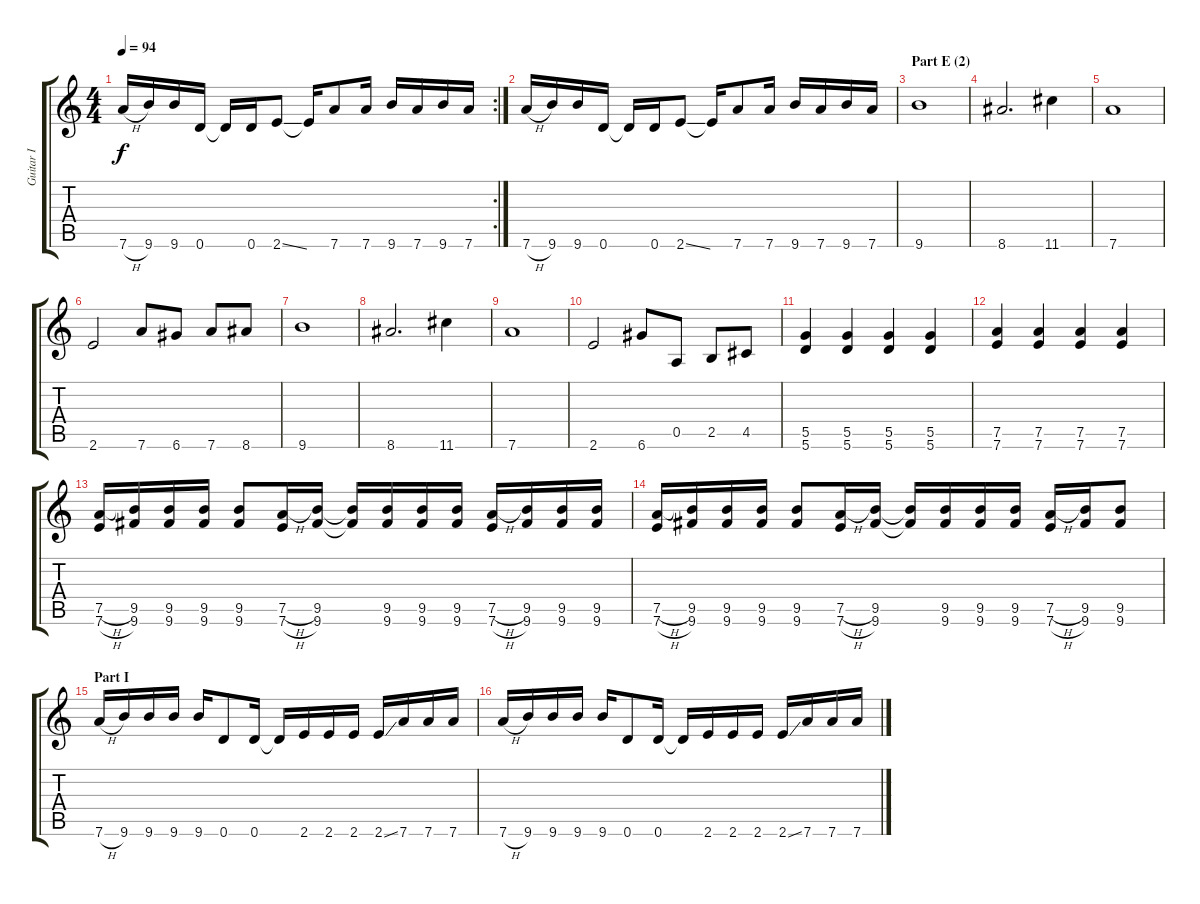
\track ("Guitar I" "Guitar I") {instrument distortionguitar}
\staff {score tabs}
\tuning (E4 B3 G3 D3 A2 D3) {hide}
\rc 2
\ts (4 4)
\tempo 94
\clef g2
\ks c
7.6{h}.16{dy f} 9.6.16 9.6.16 0.6.16 0.6{t}.16 0.6.16 2.6{ss}.8 2.6{t}.16 7.6.8 7.6.16 9.6.16 7.6.16 9.6.16 7.6.16 |
7.6{h}.16 9.6.16 9.6.16 0.6.16 0.6{t}.16 0.6.16 2.6{ss}.8 2.6{t}.16 7.6.8 7.6.16 9.6.16 7.6.16 9.6.16 7.6.16 |
\section ("" "Part E (2)")
9.6.1 |
8.6.2{d} 11.6.4 |
7.6.1 |
2.6.2 7.6.8 6.6.8 7.6.8 8.6.8 |
9.6.1 |
8.6.2{d} 11.6.4 |
7.6.1 |
2.6.2 6.6.8 0.5.8 2.5.8 4.5.8 |
(5.5 5.6).4 (5.5 5.6).4 (5.5 5.6).4 (5.5 5.6).4 |
(7.5 7.6).4 (7.5 7.6).4 (7.5 7.6).4 (7.5 7.6).4 |
(7.5{h} 7.6{h}).16 (9.5 9.6).16 (9.5 9.6).16 (9.5 9.6).16 (9.5 9.6).8 (7.5{h} 7.6{h}).16 (9.5 9.6).16 (9.5{t} 9.6{t}).16 (9.5 9.6).16 (9.5 9.6).16 (9.5 9.6).16 (7.5{h} 7.6{h}).16 (9.5 9.6).16 (9.5 9.6).16 (9.5 9.6).16 |
(7.5{h} 7.6{h}).16 (9.5 9.6).16 (9.5 9.6).16 (9.5 9.6).16 (9.5 9.6).8 (7.5{h} 7.6{h}).16 (9.5 9.6).16 (9.5{t} 9.6{t}).16 (9.5 9.6).16 (9.5 9.6).16 (9.5 9.6).16 (7.5{h} 7.6{h}).16 (9.5 9.6).16 (9.5 9.6).8 |
\section ("" "Part I")
7.6{h}.16 9.6.16 9.6.16 9.6.16 9.6.16 0.6.8 0.6.16 0.6{t}.16 2.6.16 2.6.16 2.6.16 2.6{ss}.16 7.6.16 7.6.16 7.6.16 |
7.6{h}.16 9.6.16 9.6.16 9.6.16 9.6.16 0.6.8 0.6.16 0.6{t}.16 2.6.16 2.6.16 2.6.16 2.6{ss}.16 7.6.16 7.6.16 7.6.16
